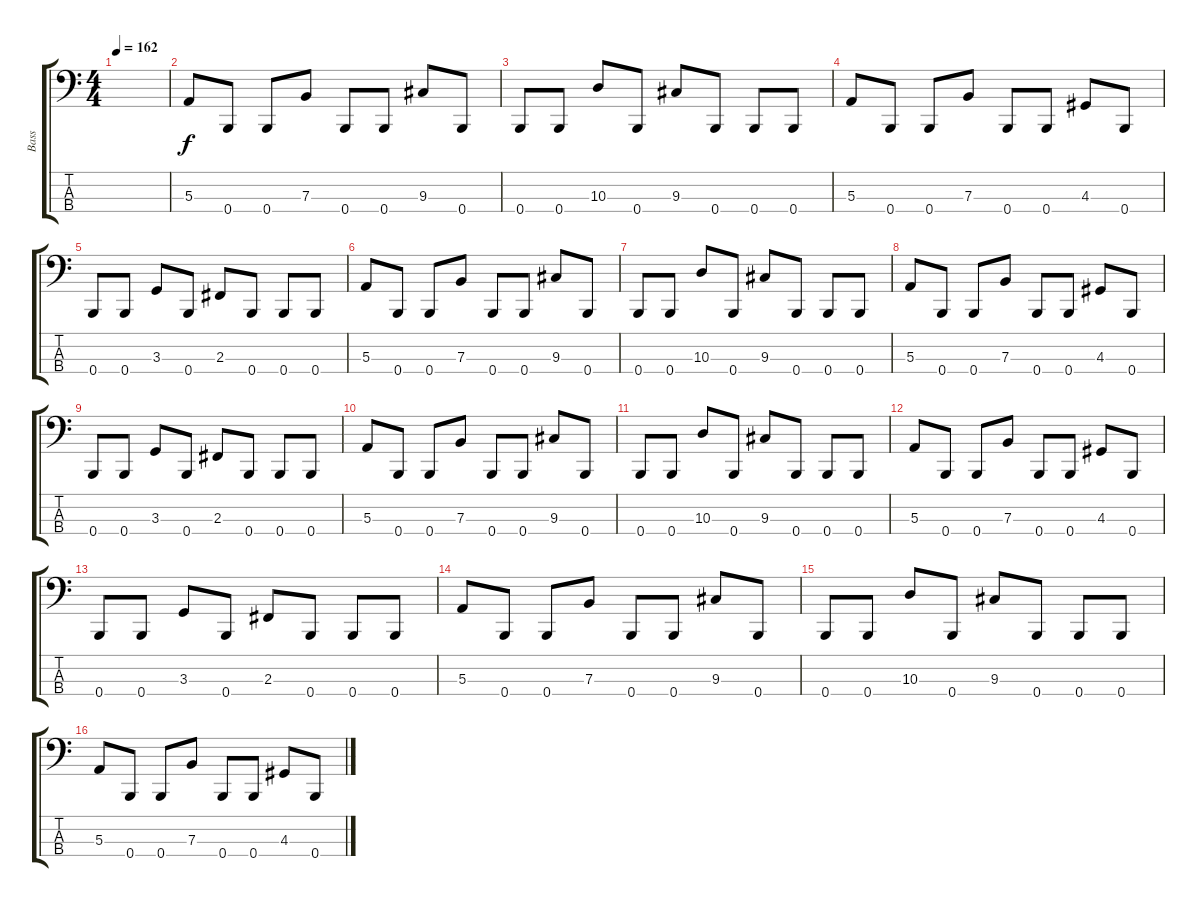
\track ("Bass" "Bass") {instrument electricbasspick}
\staff {score tabs}
\tuning (D2 A1 E1 B0) {hide}
\ts (4 4)
\tempo 162
\clef f4
\ks c
|
5.3.8 0.4.8 0.4.8 7.3.8 0.4.8 0.4.8 9.3.8 0.4.8 |
0.4.8 0.4.8 10.3.8 0.4.8 9.3.8 0.4.8 0.4.8 0.4.8 |
5.3.8 0.4.8 0.4.8 7.3.8 0.4.8 0.4.8 4.3.8 0.4.8 |
0.4.8 0.4.8 3.3.8 0.4.8 2.3.8 0.4.8 0.4.8 0.4.8 |
5.3.8 0.4.8 0.4.8 7.3.8 0.4.8 0.4.8 9.3.8 0.4.8 |
0.4.8 0.4.8 10.3.8 0.4.8 9.3.8 0.4.8 0.4.8 0.4.8 |
5.3.8 0.4.8 0.4.8 7.3.8 0.4.8 0.4.8 4.3.8 0.4.8 |
0.4.8 0.4.8 3.3.8 0.4.8 2.3.8 0.4.8 0.4.8 0.4.8 |
5.3.8 0.4.8 0.4.8 7.3.8 0.4.8 0.4.8 9.3.8 0.4.8 |
0.4.8 0.4.8 10.3.8 0.4.8 9.3.8 0.4.8 0.4.8 0.4.8 |
5.3.8 0.4.8 0.4.8 7.3.8 0.4.8 0.4.8 4.3.8 0.4.8 |
0.4.8 0.4.8 3.3.8 0.4.8 2.3.8 0.4.8 0.4.8 0.4.8 |
5.3.8 0.4.8 0.4.8 7.3.8 0.4.8 0.4.8 9.3.8 0.4.8 |
0.4.8 0.4.8 10.3.8 0.4.8 9.3.8 0.4.8 0.4.8 0.4.8 |
5.3.8 0.4.8 0.4.8 7.3.8 0.4.8 0.4.8 4.3.8 0.4.8
